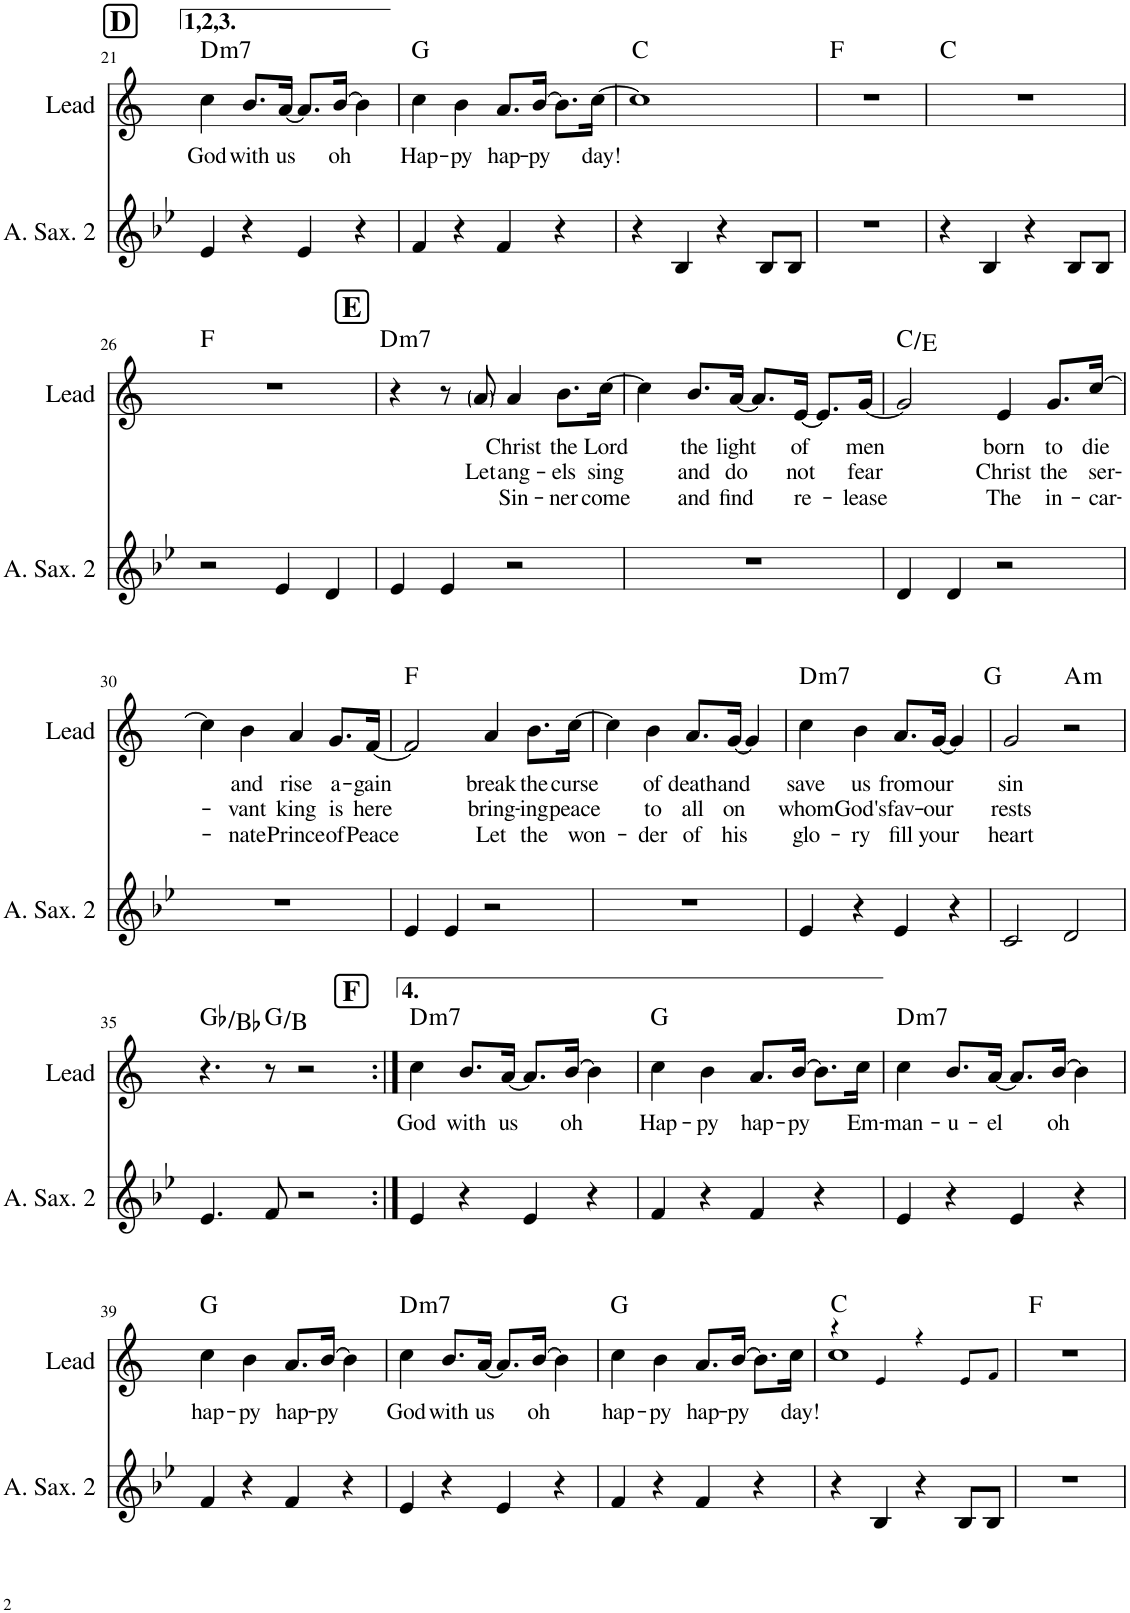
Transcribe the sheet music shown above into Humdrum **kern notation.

**kern	**kern	**kern	**kern	**text	**text	**text	**harte	**kern	**text	**text	**text	**harte	**kern	**text	**text	**text	**harte
*part6	*part5	*part4	*part3	*part3	*part3	*part3	*part3	*part2	*part2	*part2	*part2	*part2	*part1	*part1	*part1	*part1	*part1
*staff6	*staff5	*staff4	*staff3	*staff3	*staff3	*staff3	*	*staff2	*staff2	*staff2	*staff2	*	*staff1	*staff1	*staff1	*staff1	*
*I"Tenor Sax	*I"Alto Sax 2	*I"Alto Sax 1	*I"Guitar	*	*	*	*	*I"Lead (C)	*	*	*	*	*I"Lead	*	*	*	*
*I'T. Sax.	*I'A. Sax. 2	*I'A. Sax. 1	*I'Guit.	*	*	*	*	*I'Lead	*	*	*	*	*I'Lead	*	*	*	*
!!LO:PB:g=z
*clefGv2	*clefG2	*clefG2	*clefGv2	*	*	*	*	*clefG2	*	*	*	*	*clefG2	*	*	*	*
*ITrd8c14	*ITrd5c9	*ITrd5c9	*	*	*	*	*	*	*	*	*	*	*	*	*	*	*
*k[b-e-]	*k[b-e-]	*k[b-e-]	*k[f#c#g#]	*	*	*	*	*k[]	*	*	*	*	*k[b-e-]	*	*	*	*
*M4/4	*M4/4	*M4/4	*M4/4	*	*	*	*	*M4/4	*	*	*	*	*M4/4	*	*	*	*
!!LO:REH:place=s1:a:B:cj:fs=14:t=D
=21	=21	=21	=21	=21	=21	=21	=21	=21	=21	=21	=21	=21	=21	=21	=21	=21	=21
!	!	!	!	!	!	!	!LO:H:kt=m7	!	!LO:LY:b	!	!	!LO:H:kt=m7	!	!	!	!	!LO:H:kt=m7
4c	4e-/	4g	4A	God	.	.	B:min7	4cc\	God	.	.	D:min7	4b-	God	.	.	C:min7
!	!	!	!	!	!	!	!	!	!LO:LY:b	!	!	!	!	!	!	!	!
4r	4r	4r	8.G#/L	with	.	.	.	8.b/L	with	.	.	.	8.a/L	with	.	.	.
!	!	!	!	!	!	!	!	!	!LO:LY:b	!	!	!	!	!	!	!	!
.	.	.	[16F#/Jk	us	.	.	.	[16a/Jk	us	.	.	.	[16g/Jk	us	.	.	.
4c	4e-/	4g	8.F#/L]	.	.	.	.	8.a/L]	.	.	.	.	8.g/L]	.	.	.	.
!	!	!	!	!	!	!	!	!	!LO:LY:b	!	!	!	!	!	!	!	!
.	.	.	[16G#/Jk	oh	.	.	.	[16b/Jk	oh	.	.	.	[16a/Jk	oh	.	.	.
4r	4r	4r	4G#]	.	.	.	.	4b\]	.	.	.	.	4a]	.	.	.	.
=22	=22	=22	=22	=22	=22	=22	=22	=22	=22	=22	=22	=22	=22	=22	=22	=22	=22
!	!	!	!	!	!	!	!	!	!LO:LY:b	!	!	!	!	!	!	!	!
4c	4f/	4a	4A	Hap-	.	.	E:maj	4cc\	Hap-	.	.	G:maj	4b-	Hap-	.	.	F:maj
!	!	!	!	!	!	!	!	!	!LO:LY:b	!	!	!	!	!	!	!	!
4r	4r	4r	4G#	-py	.	.	.	4b\	-py	.	.	.	4a	-py	.	.	.
!	!	!	!	!	!	!	!	!	!LO:LY:b	!	!	!	!	!	!	!	!
4c	4f/	4a	8.F#/L	hap-	.	.	.	8.a/L	hap-	.	.	.	8.g/L	hap-	.	.	.
!	!	!	!	!	!	!	!	!	!LO:LY:b	!	!	!	!	!	!	!	!
.	.	.	[16G#/Jk	-py	.	.	.	[16b/Jk	-py	.	.	.	[16a/Jk	-py	.	.	.
4r	4r	4r	8.G#/L]	.	.	.	.	8.b\L]	.	.	.	.	8.a/L]	.	.	.	.
!	!	!	!	!	!	!	!	!	!LO:LY:b	!	!	!	!	!	!	!	!
.	.	.	[16A/Jk	day!	.	.	.	[16cc\Jk	day!	.	.	.	[16b-/Jk	day!	.	.	.
=23	=23	=23	=23	=23	=23	=23	=23	=23	=23	=23	=23	=23	=23	=23	=23	=23	=23
4r	4r	4r	1A]	.	.	.	A:maj	1cc]	.	.	.	C:maj	1b-]	.	.	.	Bb:maj
4F	4B-/	4d	.	.	.	.	.	.	.	.	.	.	.	.	.	.	.
4r	4r	4r	.	.	.	.	.	.	.	.	.	.	.	.	.	.	.
8F/L	8B-/L	8d/L	.	.	.	.	.	.	.	.	.	.	.	.	.	.	.
8G/J	8B-/J	8e-/J	.	.	.	.	.	.	.	.	.	.	.	.	.	.	.
=24	=24	=24	=24	=24	=24	=24	=24	=24	=24	=24	=24	=24	=24	=24	=24	=24	=24
1r	1r	1r	1r	.	.	.	D:maj	1r	.	.	.	F:maj	1r	.	.	.	Eb:maj
=25	=25	=25	=25	=25	=25	=25	=25	=25	=25	=25	=25	=25	=25	=25	=25	=25	=25
4r	4r	4r	1r	.	.	.	A:maj	1r	.	.	.	C:maj	1r	.	.	.	Bb:maj
4F	4B-/	4d	.	.	.	.	.	.	.	.	.	.	.	.	.	.	.
4r	4r	4r	.	.	.	.	.	.	.	.	.	.	.	.	.	.	.
8F/L	8B-/L	8d/L	.	.	.	.	.	.	.	.	.	.	.	.	.	.	.
8G/J	8B-/J	8e-/J	.	.	.	.	.	.	.	.	.	.	.	.	.	.	.
!!LO:LB:g=z
=26	=26	=26	=26	=26	=26	=26	=26	=26	=26	=26	=26	=26	=26	=26	=26	=26	=26
2r	2r	2r	1r	.	.	.	D:maj	1r	.	.	.	F:maj	1r	.	.	.	Eb:maj
4B-	4e-/	4g	.	.	.	.	.	.	.	.	.	.	.	.	.	.	.
4B-	4d/	4f	.	.	.	.	.	.	.	.	.	.	.	.	.	.	.
!!LO:REH:place=s1:a:B:cj:fs=14:t=E
=27	=27	=27	=27	=27	=27	=27	=27	=27	=27	=27	=27	=27	=27	=27	=27	=27	=27
!	!	!	!	!	!	!	!LO:H:kt=m7	!	!	!	!	!LO:H:kt=m7	!	!	!	!	!LO:H:kt=m7
4c	4e-/	4g	4r	.	.	.	B:min7	4r	.	.	.	D:min7	4r	.	.	.	C:min7
4c	4e-/	4g	8r	.	.	.	.	8r	.	.	.	.	8r	.	.	.	.
!	!	!	!	!	!	!	!	!	!	!LO:LY:b	!	!	!	!	!	!	!
.	.	.	8F#	.	Let	.	.	8a/	.	Let	.	.	8g	.	Let	.	.
!	!	!	!	!	!	!	!	!	!LO:LY:b	!LO:LY:b	!LO:LY:b	!	!	!	!	!	!
2r	2r	2r	4F#	Christ	ang-	Sin-	.	4a/	Christ	ang-	Sin-	.	4g	Christ	ang-	Sin-	.
!	!	!	!	!	!	!	!	!	!LO:LY:b	!LO:LY:b	!LO:LY:b	!	!	!	!	!	!
.	.	.	8.G#/L	the	-els	-ner	.	8.b\L	the	-els	-ner	.	8.a/L	the	-els	-ner	.
!	!	!	!	!	!	!	!	!	!LO:LY:b	!LO:LY:b	!LO:LY:b	!	!	!	!	!	!
.	.	.	[16A/Jk	Lord	sing	come	.	[16cc\Jk	Lord	sing	come	.	[16b-/Jk	Lord	sing	come	.
=28	=28	=28	=28	=28	=28	=28	=28	=28	=28	=28	=28	=28	=28	=28	=28	=28	=28
1r	1r	1r	4A]	.	.	.	.	4cc\]	.	.	.	.	4b-]	.	.	.	.
!	!	!	!	!	!	!	!	!	!LO:LY:b	!LO:LY:b	!LO:LY:b	!	!	!	!	!	!
.	.	.	8.G#/L	the	and	and	.	8.b/L	the	and	and	.	8.a/L	the	and	and	.
!	!	!	!	!	!	!	!	!	!LO:LY:b	!LO:LY:b	!LO:LY:b	!	!	!	!	!	!
.	.	.	[16F#/Jk	light	do	find	.	[16a/Jk	light	do	find	.	[16g/Jk	light	do	find	.
.	.	.	8.F#/L]	.	.	.	.	8.a/L]	.	.	.	.	8.g/L]	.	.	.	.
!	!	!	!	!	!	!	!	!	!LO:LY:b	!LO:LY:b	!LO:LY:b	!	!	!	!	!	!
.	.	.	[16C#/Jk	of	not	re-	.	[16e/Jk	of	not	re-	.	[16d/Jk	of	not	re-	.
.	.	.	8.C#/L]	.	.	.	.	8.e/L]	.	.	.	.	8.d/L]	.	.	.	.
!	!	!	!	!	!	!	!	!	!LO:LY:b	!LO:LY:b	!LO:LY:b	!	!	!	!	!	!
.	.	.	[16E/Jk	men	fear	-lease	.	[16g/Jk	men	fear	-lease	.	[16f/Jk	men	fear	-lease	.
=29	=29	=29	=29	=29	=29	=29	=29	=29	=29	=29	=29	=29	=29	=29	=29	=29	=29
4B-	4d/	4f	2E]	.	.	.	A:maj/3	2g/]	.	.	.	C:maj/3	2f]	.	.	.	Bb:maj/3
4B-	4d/	4f	.	.	.	.	.	.	.	.	.	.	.	.	.	.	.
!	!	!	!	!	!	!	!	!	!LO:LY:b	!LO:LY:b	!LO:LY:b	!	!	!	!	!	!
2r	2r	2r	4C#	born	Christ	The	.	4e/	born	Christ	The	.	4d	born	Christ	The	.
!	!	!	!	!	!	!	!	!	!LO:LY:b	!LO:LY:b	!LO:LY:b	!	!	!	!	!	!
.	.	.	8.E/L	to	the	in-	.	8.g/L	to	the	in-	.	8.f/L	to	the	in-	.
!	!	!	!	!	!	!	!	!	!LO:LY:b	!LO:LY:b	!LO:LY:b	!	!	!	!	!	!
.	.	.	[16A/Jk	die	ser-	-car-	.	[16cc/Jk	die	ser-	-car-	.	[16b-/Jk	die	ser-	-car-	.
!!LO:LB:g=z
=30	=30	=30	=30	=30	=30	=30	=30	=30	=30	=30	=30	=30	=30	=30	=30	=30	=30
1r	1r	1r	4A]	.	.	.	.	4cc\]	.	.	.	.	4b-]	.	.	.	.
!	!	!	!	!	!	!	!	!	!LO:LY:b	!LO:LY:b	!LO:LY:b	!	!	!	!	!	!
.	.	.	4G#	and	-vant	-nate	.	4b\	and	-vant	-nate	.	4a	and	-vant	-nate	.
!	!	!	!	!	!	!	!	!	!LO:LY:b	!LO:LY:b	!LO:LY:b	!	!	!	!	!	!
.	.	.	4F#	rise	king	Prince	.	4a/	rise	king	Prince	.	4g	rise	king	Prince	.
!	!	!	!	!	!	!	!	!	!LO:LY:b	!LO:LY:b	!LO:LY:b	!	!	!	!	!	!
.	.	.	8.E/L	a-	is	of	.	8.g/L	a-	is	of	.	8.f/L	a-	is	of	.
!	!	!	!	!	!	!	!	!	!LO:LY:b	!LO:LY:b	!LO:LY:b	!	!	!	!	!	!
.	.	.	[16D/Jk	-gain	here	Peace	.	[16f/Jk	-gain	here	Peace	.	[16e-/Jk	-gain	here	Peace	.
=31	=31	=31	=31	=31	=31	=31	=31	=31	=31	=31	=31	=31	=31	=31	=31	=31	=31
4B-	4e-/	4g	2D]	.	.	.	D:maj	2f/]	.	.	.	F:maj	2e-]	.	.	.	Eb:maj
4B-	4e-/	4g	.	.	.	.	.	.	.	.	.	.	.	.	.	.	.
!	!	!	!	!	!	!	!	!	!LO:LY:b	!LO:LY:b	!LO:LY:b	!	!	!	!	!	!
2r	2r	2r	4F#	break	bring-	Let	.	4a/	break	bring-	Let	.	4g	break	bring-	Let	.
!	!	!	!	!	!	!	!	!	!LO:LY:b	!LO:LY:b	!LO:LY:b	!	!	!	!	!	!
.	.	.	8.G#/L	the	-ing	the	.	8.b\L	the	-ing	the	.	8.a/L	the	-ing	the	.
!	!	!	!	!	!	!	!	!	!LO:LY:b	!LO:LY:b	!LO:LY:b	!	!	!	!	!	!
.	.	.	[16A/Jk	curse	peace	won-	.	[16cc\Jk	curse	peace	won-	.	[16b-/Jk	curse	peace	won-	.
=32	=32	=32	=32	=32	=32	=32	=32	=32	=32	=32	=32	=32	=32	=32	=32	=32	=32
1r	1r	1r	4A]	.	.	.	.	4cc\]	.	.	.	.	4b-]	.	.	.	.
!	!	!	!	!	!	!	!	!	!LO:LY:b	!LO:LY:b	!LO:LY:b	!	!	!	!	!	!
.	.	.	4G#	of	to	-der	.	4b\	of	to	-der	.	4a	of	to	-der	.
!	!	!	!	!	!	!	!	!	!LO:LY:b	!LO:LY:b	!LO:LY:b	!	!	!	!	!	!
.	.	.	8.F#/L	death	all	of	.	8.a/L	death	all	of	.	8.g/L	death	all	of	.
!	!	!	!	!	!	!	!	!	!LO:LY:b	!LO:LY:b	!LO:LY:b	!	!	!	!	!	!
.	.	.	[16E/Jk	and	on	his	.	[16g/Jk	and	on	his	.	[16f/Jk	and	on	his	.
.	.	.	4E]	.	.	.	.	4g/]	.	.	.	.	4f]	.	.	.	.
=33	=33	=33	=33	=33	=33	=33	=33	=33	=33	=33	=33	=33	=33	=33	=33	=33	=33
!	!	!	!	!	!	!	!LO:H:kt=m7	!	!LO:LY:b	!LO:LY:b	!LO:LY:b	!LO:H:kt=m7	!	!	!	!	!LO:H:kt=m7
4c	4e-/	4g	4A	save	whom	glo-	B:min7	4cc\	save	whom	glo-	D:min7	4b-	save	whom	glo-	C:min7
!	!	!	!	!	!	!	!	!	!LO:LY:b	!LO:LY:b	!LO:LY:b	!	!	!	!	!	!
4r	4r	4r	4G#	us	God's	-ry	.	4b\	us	God's	-ry	.	4a	us	God's	-ry	.
!	!	!	!	!	!	!	!	!	!LO:LY:b	!LO:LY:b	!LO:LY:b	!	!	!	!	!	!
4c	4e-/	4g	8.F#/L	from	fav-	fill	.	8.a/L	from	fav-	fill	.	8.g/L	from	fav-	fill	.
!	!	!	!	!	!	!	!	!	!LO:LY:b	!LO:LY:b	!LO:LY:b	!	!	!	!	!	!
.	.	.	[16E/Jk	our	-our	your	.	[16g/Jk	our	-our	your	.	[16f/Jk	our	-our	your	.
4r	4r	4r	4E]	.	.	.	.	4g/]	.	.	.	.	4f]	.	.	.	.
=34	=34	=34	=34	=34	=34	=34	=34	=34	=34	=34	=34	=34	=34	=34	=34	=34	=34
!	!	!	!	!	!	!	!	!	!LO:LY:b	!LO:LY:b	!LO:LY:b	!	!	!	!	!	!
2A	2c/	2f	2E	sin	rests	heart	E:maj	2g/	sin	rests	heart	G:maj	2f	sin	rests	heart	F:maj
!	!	!	!	!	!	!	!LO:H:kt=m	!	!	!	!	!LO:H:kt=m	!	!	!	!	!LO:H:kt=m
2B-	2d/	2g	2r	.	.	.	F#:min	2r	.	.	.	A:min	2r	.	.	.	G:min
!!LO:LB:g=z
=35	=35	=35	=35	=35	=35	=35	=35	=35	=35	=35	=35	=35	=35	=35	=35	=35	=35
!	!	!	!LO:N:vis=4	!	!	!	!	!	!	!	!	!	!LO:N:vis=4	!	!	!	!
4.Bn	4.e-/	4.g#X	4.r	.	.	.	Eb:maj/3	4.r	.	.	.	Gb:maj/3	4.r	.	.	.	E:maj/3
8c	8f/	8a	8r	.	.	.	E:maj/3	8r	.	.	.	G:maj/3	8r	.	.	.	F:maj/3
2r	2r	2r	2r	.	.	.	.	2r	.	.	.	.	4r	.	.	.	.
.	.	.	.	.	.	.	.	.	.	.	.	.	8r	.	.	.	.
.	.	.	.	.	.	.	.	.	.	.	.	.	16r	.	.	.	.
.	.	.	.	.	.	.	.	.	.	.	.	.	16b-	Hap-	.	.	.
!!LO:REH:place=s1:a:B:cj:fs=14:t=F
=36:|!	=36:|!	=36:|!	=36:|!	=36:|!	=36:|!	=36:|!	=36:|!	=36:|!	=36:|!	=36:|!	=36:|!	=36:|!	=36:|!	=36:|!	=36:|!	=36:|!	=36:|!
!	!	!	!	!	!	!	!LO:H:kt=m7	!	!LO:LY:b	!	!	!LO:H:kt=m7	!	!	!	!	!LO:H:kt=m7
4c	4e-/	4g	4A	God	.	.	B:min7	4cc\	God	.	.	D:min7	4b-	God	.	.	C:min7
!	!	!	!	!	!	!	!	!	!LO:LY:b	!	!	!	!	!	!	!	!
4r	4r	4r	8.G#/L	with	.	.	.	8.b/L	with	.	.	.	8.a/L	with	.	.	.
!	!	!	!	!	!	!	!	!	!LO:LY:b	!	!	!	!	!	!	!	!
.	.	.	[16F#/Jk	us	.	.	.	[16a/Jk	us	.	.	.	[16g/Jk	us	.	.	.
4c	4e-/	4g	8.F#/L]	.	.	.	.	8.a/L]	.	.	.	.	8.g/L]	.	.	.	.
!	!	!	!	!	!	!	!	!	!LO:LY:b	!	!	!	!	!	!	!	!
.	.	.	[16G#/Jk	oh	.	.	.	[16b/Jk	oh	.	.	.	[16a/Jk	oh	.	.	.
4r	4r	4r	4G#]	.	.	.	.	4b\]	.	.	.	.	4a]	.	.	.	.
=37	=37	=37	=37	=37	=37	=37	=37	=37	=37	=37	=37	=37	=37	=37	=37	=37	=37
!	!	!	!	!	!	!	!	!	!LO:LY:b	!	!	!	!	!	!	!	!
4c	4f/	4a	4A	Hap-	.	.	E:maj	4cc\	Hap-	.	.	G:maj	4b-	Hap-	.	.	F:maj
!	!	!	!	!	!	!	!	!	!LO:LY:b	!	!	!	!	!	!	!	!
4r	4r	4r	4G#	-py	.	.	.	4b\	-py	.	.	.	4a	-py	.	.	.
!	!	!	!	!	!	!	!	!	!LO:LY:b	!	!	!	!	!	!	!	!
4c	4f/	4a	8.F#/L	hap-	.	.	.	8.a/L	hap-	.	.	.	8.g/L	hap-	.	.	.
!	!	!	!	!	!	!	!	!	!LO:LY:b	!	!	!	!	!	!	!	!
.	.	.	[16G#/Jk	-py	.	.	.	[16b/Jk	-py	.	.	.	[16a/Jk	-py	.	.	.
4r	4r	4r	8.G#/L]	.	.	.	.	8.b\L]	.	.	.	.	8.a/L]	.	.	.	.
!	!	!	!	!	!	!	!	!	!LO:LY:b	!	!	!	!	!	!	!	!
.	.	.	16A/Jk	Em-	.	.	.	16cc\Jk	Em-	.	.	.	16b-/Jk	Em-	.	.	.
=38	=38	=38	=38	=38	=38	=38	=38	=38	=38	=38	=38	=38	=38	=38	=38	=38	=38
!	!	!	!	!	!	!	!LO:H:kt=m7	!	!LO:LY:b	!	!	!LO:H:kt=m7	!	!	!	!	!LO:H:kt=m7
4c	4e-/	4g	4A	-man-	.	.	B:min7	4cc\	-man-	.	.	D:min7	4b-	-man-	.	.	C:min7
!	!	!	!	!	!	!	!	!	!LO:LY:b	!	!	!	!	!	!	!	!
4r	4r	4r	8.G#/L	-u-	.	.	.	8.b/L	-u-	.	.	.	8.a/L	-u-	.	.	.
!	!	!	!	!	!	!	!	!	!LO:LY:b	!	!	!	!	!	!	!	!
.	.	.	[16F#/Jk	-el	.	.	.	[16a/Jk	-el	.	.	.	[16g/Jk	-el	.	.	.
4c	4e-/	4g	8.F#/L]	.	.	.	.	8.a/L]	.	.	.	.	8.g/L]	.	.	.	.
!	!	!	!	!	!	!	!	!	!LO:LY:b	!	!	!	!	!	!	!	!
.	.	.	[16G#/Jk	oh	.	.	.	[16b/Jk	oh	.	.	.	[16a/Jk	oh	.	.	.
4r	4r	4r	4G#]	.	.	.	.	4b\]	.	.	.	.	4a]	.	.	.	.
!!LO:LB:g=z
=39	=39	=39	=39	=39	=39	=39	=39	=39	=39	=39	=39	=39	=39	=39	=39	=39	=39
!	!	!	!	!	!	!	!	!	!LO:LY:b	!	!	!	!	!	!	!	!
4c	4f/	4a	4A	hap-	.	.	E:maj	4cc\	hap-	.	.	G:maj	4b-	hap-	.	.	F:maj
!	!	!	!	!	!	!	!	!	!LO:LY:b	!	!	!	!	!	!	!	!
4r	4r	4r	4G#	-py	.	.	.	4b\	-py	.	.	.	4a	-py	.	.	.
!	!	!	!	!	!	!	!	!	!LO:LY:b	!	!	!	!	!	!	!	!
4c	4f/	4a	8.F#/L	hap-	.	.	.	8.a/L	hap-	.	.	.	8.g/L	hap-	.	.	.
!	!	!	!	!	!	!	!	!	!LO:LY:b	!	!	!	!	!	!	!	!
.	.	.	[16G#/Jk	-py	.	.	.	[16b/Jk	-py	.	.	.	[16a/Jk	-py	.	.	.
4r	4r	4r	4G#]	.	.	.	.	4b\]	.	.	.	.	4a]	.	.	.	.
=40	=40	=40	=40	=40	=40	=40	=40	=40	=40	=40	=40	=40	=40	=40	=40	=40	=40
!	!	!	!	!	!	!	!LO:H:kt=m7	!	!LO:LY:b	!	!	!LO:H:kt=m7	!	!	!	!	!LO:H:kt=m7
4c	4e-/	4g	4A	God	.	.	B:min7	4cc\	God	.	.	D:min7	4b-	God	.	.	C:min7
!	!	!	!	!	!	!	!	!	!LO:LY:b	!	!	!	!	!	!	!	!
4r	4r	4r	8.G#/L	with	.	.	.	8.b/L	with	.	.	.	8.a/L	with	.	.	.
!	!	!	!	!	!	!	!	!	!LO:LY:b	!	!	!	!	!	!	!	!
.	.	.	[16F#/Jk	us	.	.	.	[16a/Jk	us	.	.	.	[16g/Jk	us	.	.	.
4c	4e-/	4g	8.F#/L]	.	.	.	.	8.a/L]	.	.	.	.	8.g/L]	.	.	.	.
!	!	!	!	!	!	!	!	!	!LO:LY:b	!	!	!	!	!	!	!	!
.	.	.	[16G#/Jk	oh	.	.	.	[16b/Jk	oh	.	.	.	[16a/Jk	oh	.	.	.
4r	4r	4r	4G#]	.	.	.	.	4b\]	.	.	.	.	4a]	.	.	.	.
=41	=41	=41	=41	=41	=41	=41	=41	=41	=41	=41	=41	=41	=41	=41	=41	=41	=41
!	!	!	!	!	!	!	!	!	!LO:LY:b	!	!	!	!	!	!	!	!
4c	4f/	4a	4A	hap-	.	.	E:maj	4cc\	hap-	.	.	G:maj	4b-	hap-	.	.	F:maj
!	!	!	!	!	!	!	!	!	!LO:LY:b	!	!	!	!	!	!	!	!
4r	4r	4r	4G#	-py	.	.	.	4b\	-py	.	.	.	4a	-py	.	.	.
!	!	!	!	!	!	!	!	!	!LO:LY:b	!	!	!	!	!	!	!	!
4c	4f/	4a	8.F#/L	hap-	.	.	.	8.a/L	hap-	.	.	.	8.g/L	hap-	.	.	.
!	!	!	!	!	!	!	!	!	!LO:LY:b	!	!	!	!	!	!	!	!
.	.	.	[16G#/Jk	-py	.	.	.	[16b/Jk	-py	.	.	.	[16a/Jk	-py	.	.	.
4r	4r	4r	8.G#/L]	.	.	.	.	8.b\L]	.	.	.	.	8.a/L]	.	.	.	.
!	!	!	!	!	!	!	!	!	!LO:LY:b	!	!	!	!	!	!	!	!
.	.	.	16A/Jk	day!	.	.	.	16cc\Jk	day!	.	.	.	[16b-/Jk	day!	.	.	.
=42	=42	=42	=42	=42	=42	=42	=42	=42	=42	=42	=42	=42	=42	=42	=42	=42	=42
*	*	*	*^	*	*	*	*	*^	*	*	*	*	*^	*	*	*	*
4r	4r	4r	4r	1A	.	.	.	A:maj	4r	1cc	.	.	.	C:maj	4r	1b-]	.	.	.	Bb:maj
4F	4B-/	4d	4C#!	.	.	.	.	.	4e!/	.	.	.	.	.	4d!	.	.	.	.	.
4r	4r	4r	4r	.	.	.	.	.	4r	.	.	.	.	.	4r	.	.	.	.	.
8F/L	8B-/L	8d/L	8C#!/L	.	.	.	.	.	8e!/L	.	.	.	.	.	8d!/L	.	.	.	.	.
8G/J	8B-/J	8e-/J	8D!/J	.	.	.	.	.	8f!/J	.	.	.	.	.	8e-!/J	.	.	.	.	.
*	*	*	*v	*v	*	*	*	*	*	*	*	*	*	*	*v	*v	*	*	*	*
*	*	*	*	*	*	*	*	*v	*v	*	*	*	*	*	*	*	*	*
=43	=43	=43	=43	=43	=43	=43	=43	=43	=43	=43	=43	=43	=43	=43	=43	=43	=43
1r	1r	1r	1r	.	.	.	D:maj	1r	.	.	.	F:maj	1r	.	.	.	Eb:maj
=	=	=	=	=	=	=	=	=	=	=	=	=	=	=	=	=	=
*-	*-	*-	*-	*-	*-	*-	*-	*-	*-	*-	*-	*-	*-	*-	*-	*-	*-
